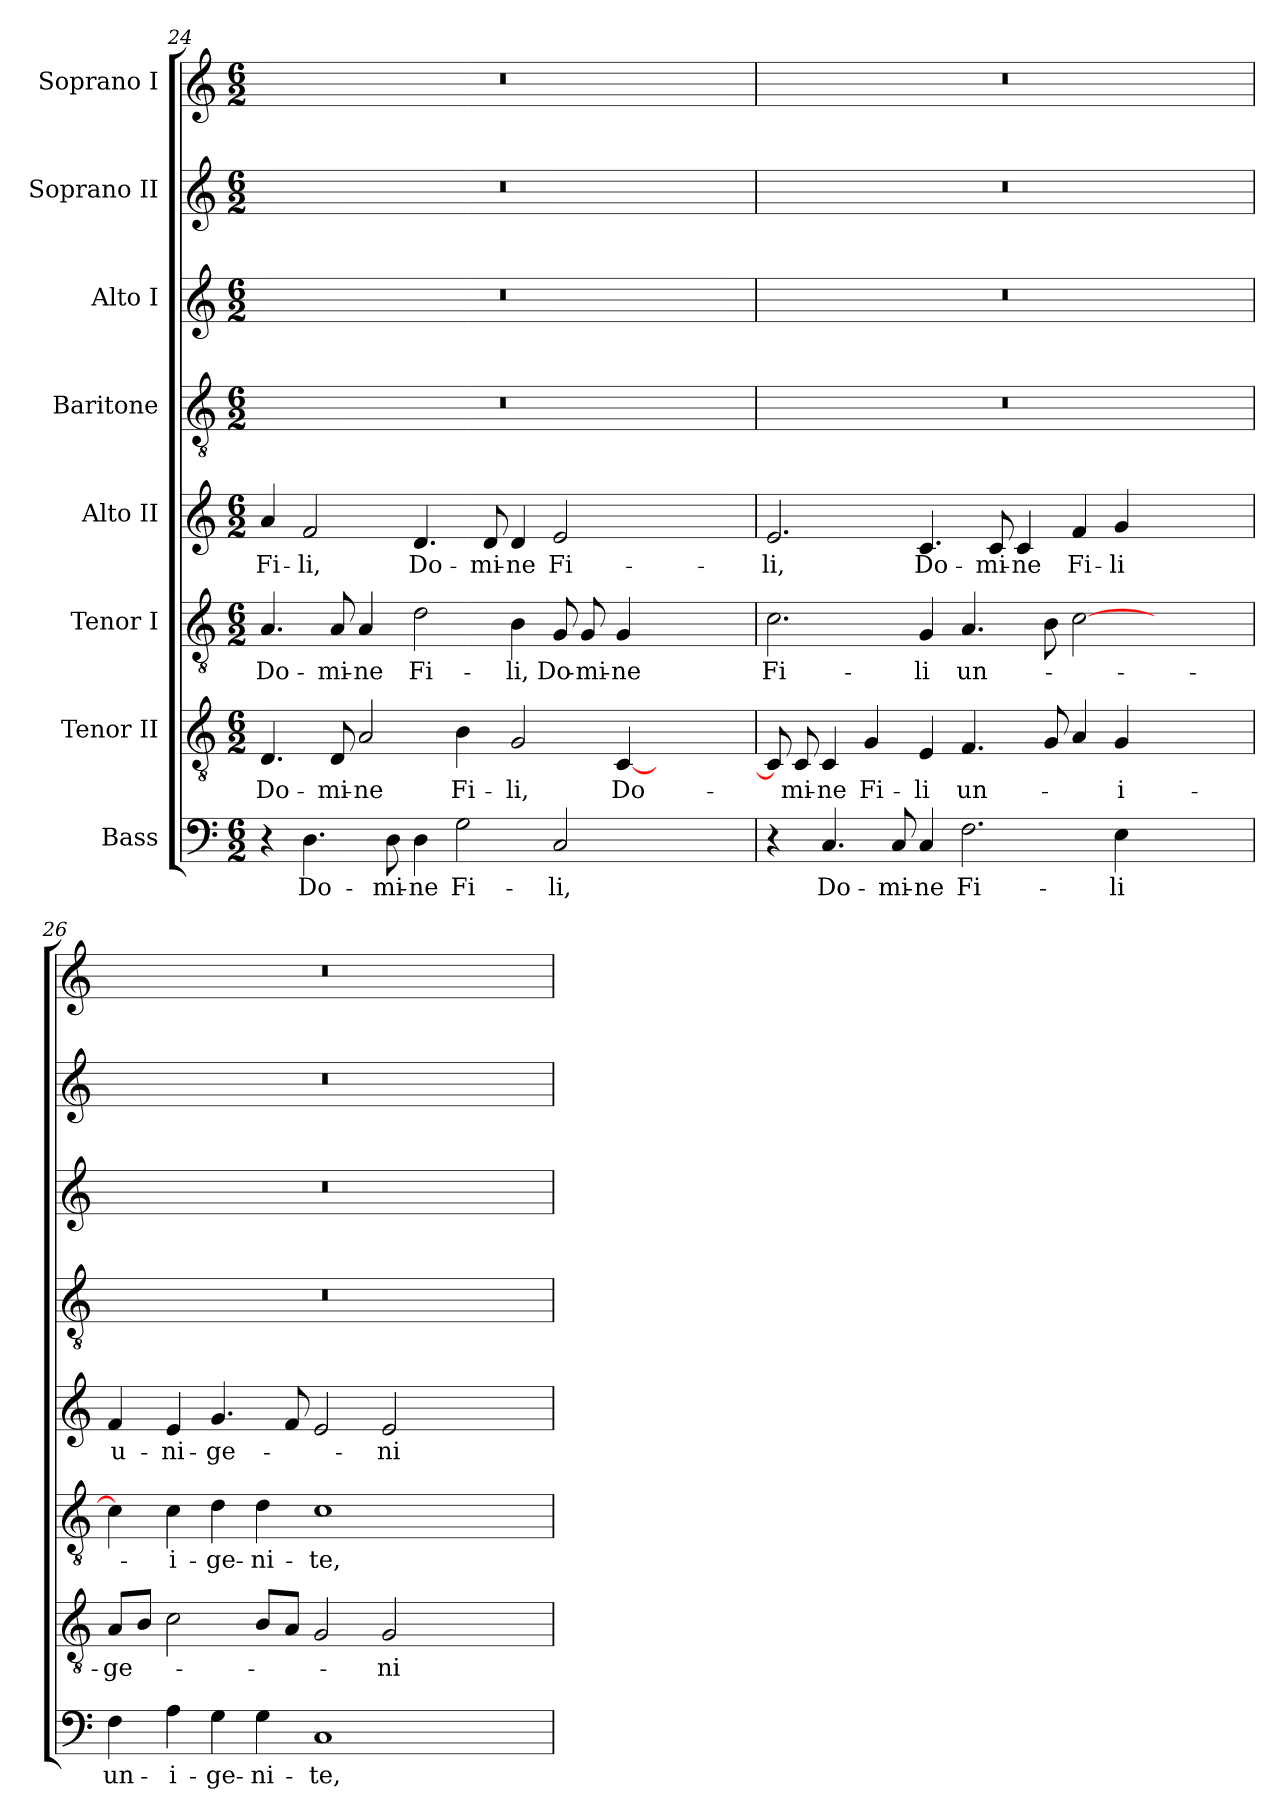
**kern	**text	**kern	**text	**kern	**text	**kern	**text	**kern	**kern	**kern	**kern
*part8	*part8	*part7	*part7	*part6	*part6	*part5	*part5	*part4	*part3	*part2	*part1
*staff8	*staff8	*staff7	*staff7	*staff6	*staff6	*staff5	*staff5	*staff4	*staff3	*staff2	*staff1
*I"Bass	*	*I"Tenor II	*	*I"Tenor I	*	*I"Alto II	*	*I"Baritone	*I"Alto I	*I"Soprano II	*I"Soprano I
*clefF4	*	*clefGv2	*	*clefGv2	*	*clefG2	*	*clefGv2	*clefG2	*clefG2	*clefG2
*ITrd7c12	*	*ITrd7c12	*	*ITrd7c12	*	*	*	*ITrd7c12	*	*	*
*k[]	*	*k[]	*	*k[]	*	*k[]	*	*k[]	*k[]	*k[]	*k[]
*C:	*	*C:	*	*C:	*	*C:	*	*C:	*C:	*C:	*C:
*M6/2	*	*M6/2	*	*M6/2	*	*M6/2	*	*M6/2	*M6/2	*M6/2	*M6/2
=24	=24	=24	=24	=24	=24	=24	=24	=24	=24	=24	=24
!	!	!	!LO:LY:b:color=#000000	!	!	!	!	!	!	!	!
!	!	!	!	!	!LO:LY:b:color=#000000	!	!	!	!	!	!
!	!	!	!	!	!	!	!LO:LY:b:color=#000000	!LO:N:vis=1	!LO:N:vis=1	!LO:N:vis=1	!LO:N:vis=1
4r	.	4.DDi/	Do-	4.AAi/	Do-	4ai/	Fi-	0.r	0.r	0.r	0.r
!	!LO:LY:b:color=#000000	!	!	!	!	!	!	!	!	!	!
!	!	!	!	!	!	!	!LO:LY:b:color=#000000	!	!	!	!
4.DDi\	Do-	.	.	.	.	2fi/	-li,	.	.	.	.
!	!	!	!LO:LY:b:color=#000000	!	!	!	!	!	!	!	!
!	!	!	!	!	!LO:LY:b:color=#000000	!	!	!	!	!	!
.	.	8DDi/	-mi-	8AAi/	-mi-	.	.	.	.	.	.
!	!	!	!LO:LY:b:color=#000000	!	!	!	!	!	!	!	!
!	!	!	!	!	!LO:LY:b:color=#000000	!	!	!	!	!	!
.	.	2AAi/	-ne	4AAi/	-ne	.	.	.	.	.	.
!	!LO:LY:b:color=#000000	!	!	!	!	!	!	!	!	!	!
8DDi\	-mi-	.	.	.	.	.	.	.	.	.	.
!	!LO:LY:b:color=#000000	!	!	!	!	!	!	!	!	!	!
!	!	!	!	!	!LO:LY:b:color=#000000	!	!	!	!	!	!
!	!	!	!	!	!	!	!LO:LY:b:color=#000000	!	!	!	!
4DDi\	-ne	.	.	2Di\	Fi-	4.di/	Do-	.	.	.	.
!	!LO:LY:b:color=#000000	!	!	!	!	!	!	!	!	!	!
!	!	!	!LO:LY:b:color=#000000	!	!	!	!	!	!	!	!
2GGi\	Fi-	4BBi\	Fi-	.	.	.	.	.	.	.	.
!	!	!	!	!	!	!	!LO:LY:b:color=#000000	!	!	!	!
.	.	.	.	.	.	8di/	-mi-	.	.	.	.
!	!	!	!LO:LY:b:color=#000000	!	!	!	!	!	!	!	!
!	!	!	!	!	!LO:LY:b:color=#000000	!	!	!	!	!	!
!	!	!	!	!	!	!	!LO:LY:b:color=#000000	!	!	!	!
.	.	2GGi/	-li,	4BBi\	-li,	4di/	-ne	.	.	.	.
!	!LO:LY:b:color=#000000	!	!	!	!	!	!	!	!	!	!
!	!	!	!	!	!LO:LY:b:color=#000000	!	!	!	!	!	!
!	!	!	!	!	!	!	!LO:LY:b:color=#000000	!	!	!	!
2CCi/	-li,	.	.	8GGi/	Do-	2ei/	Fi-	.	.	.	.
!	!	!	!	!	!LO:LY:b:color=#000000	!	!	!	!	!	!
.	.	.	.	8GGi/	-mi-	.	.	.	.	.	.
!	!	!	!LO:LY:b:color=#000000	!	!	!	!	!	!	!	!
!	!	!	!	!	!LO:LY:b:color=#000000	!	!	!	!	!	!
.	.	[<4CCi/	Do-	4GGi/	-ne	.	.	.	.	.	.
1ryy	.	1ryy	.	1ryy	.	1ryy	.	.	.	.	.
!!LO:PB:g=z
=25	=25	=25	=25	=25	=25	=25	=25	=25	=25	=25	=25
!	!	!	!	!	!LO:LY:b:color=#000000	!	!	!	!	!	!
!	!	!	!	!	!	!	!LO:LY:b:color=#000000	!LO:N:vis=1	!LO:N:vis=1	!LO:N:vis=1	!LO:N:vis=1
4r	.	8CCi/]	.	2.Ci\	Fi-	2.ei/	-li,	0.r	0.r	0.r	0.r
!	!	!	!LO:LY:b:color=#000000	!	!	!	!	!	!	!	!
.	.	8CCi/	-mi-	.	.	.	.	.	.	.	.
!	!LO:LY:b:color=#000000	!	!	!	!	!	!	!	!	!	!
!	!	!	!LO:LY:b:color=#000000	!	!	!	!	!	!	!	!
4.CCi/	Do-	4CCi/	-ne	.	.	.	.	.	.	.	.
!	!	!	!LO:LY:b:color=#000000	!	!	!	!	!	!	!	!
.	.	4GGi/	Fi-	.	.	.	.	.	.	.	.
!	!LO:LY:b:color=#000000	!	!	!	!	!	!	!	!	!	!
8CCi/	-mi-	.	.	.	.	.	.	.	.	.	.
!	!LO:LY:b:color=#000000	!	!	!	!	!	!	!	!	!	!
!	!	!	!LO:LY:b:color=#000000	!	!	!	!	!	!	!	!
!	!	!	!	!	!LO:LY:b:color=#000000	!	!	!	!	!	!
!	!	!	!	!	!	!	!LO:LY:b:color=#000000	!	!	!	!
4CCi/	-ne	4EEi/	-li	4GGi/	-li	4.ci/	Do-	.	.	.	.
!	!LO:LY:b:color=#000000	!	!	!	!	!	!	!	!	!	!
!	!	!	!LO:LY:b:color=#000000	!	!	!	!	!	!	!	!
!	!	!	!	!	!LO:LY:b:color=#000000	!	!	!	!	!	!
2.FFi\	Fi-	4.FFi/	un-	4.AAi/	un-	.	.	.	.	.	.
!	!	!	!	!	!	!	!LO:LY:b:color=#000000	!	!	!	!
.	.	.	.	.	.	8ci/	-mi-	.	.	.	.
!	!	!	!	!	!	!	!LO:LY:b:color=#000000	!	!	!	!
.	.	.	.	.	.	4ci/	-ne	.	.	.	.
.	.	8GGi/	.	8BBi\	.	.	.	.	.	.	.
!	!	!	!	!	!	!	!LO:LY:b:color=#000000	!	!	!	!
.	.	4AAi/	.	[>2Ci\	.	4fi/	Fi-	.	.	.	.
!	!LO:LY:b:color=#000000	!	!	!	!	!	!	!	!	!	!
!	!	!	!LO:LY:b:color=#000000	!	!	!	!	!	!	!	!
!	!	!	!	!	!	!	!LO:LY:b:color=#000000	!	!	!	!
4EEi\	-li	4GGi/	-i-	.	.	4gi/	-li	.	.	.	.
1ryy	.	1ryy	.	1ryy	.	1ryy	.	.	.	.	.
=26	=26	=26	=26	=26	=26	=26	=26	=26	=26	=26	=26
!	!LO:LY:b:color=#000000	!	!	!	!	!	!	!	!	!	!
!	!	!	!LO:LY:b:color=#000000	!	!	!	!	!	!	!	!
!	!	!	!	!	!	!	!LO:LY:b:color=#000000	!LO:N:vis=1	!LO:N:vis=1	!LO:N:vis=1	!LO:N:vis=1
4FFi\	un-	8AAi/L	-ge-	4Ci\]	.	4fi/	u-	0.r	0.r	0.r	0.r
.	.	8BBi/J	.	.	.	.	.	.	.	.	.
!	!LO:LY:b:color=#000000	!	!	!	!	!	!	!	!	!	!
!	!	!	!	!	!LO:LY:b:color=#000000	!	!	!	!	!	!
!	!	!	!	!	!	!	!LO:LY:b:color=#000000	!	!	!	!
4AAi\	-i-	2Ci\	.	4Ci\	-i-	4ei/	-ni-	.	.	.	.
!	!LO:LY:b:color=#000000	!	!	!	!	!	!	!	!	!	!
!	!	!	!	!	!LO:LY:b:color=#000000	!	!	!	!	!	!
!	!	!	!	!	!	!	!LO:LY:b:color=#000000	!	!	!	!
4GGi\	-ge-	.	.	4Di\	-ge-	4.gi/	-ge-	.	.	.	.
!	!LO:LY:b:color=#000000	!	!	!	!	!	!	!	!	!	!
!	!	!	!	!	!LO:LY:b:color=#000000	!	!	!	!	!	!
4GGi\	-ni-	8BBi/L	.	4Di\	-ni-	.	.	.	.	.	.
.	.	8AAi/J	.	.	.	8fi/	.	.	.	.	.
!	!LO:LY:b:color=#000000	!	!	!	!	!	!	!	!	!	!
!	!	!	!	!	!LO:LY:b:color=#000000	!	!	!	!	!	!
1CCi	-te,	2GGi/	.	1Ci	-te,	2ei/	.	.	.	.	.
!	!	!	!LO:LY:b:color=#000000	!	!	!	!	!	!	!	!
!	!	!	!	!	!	!	!LO:LY:b:color=#000000	!	!	!	!
.	.	2GGi/	-ni-	.	.	2ei/	-ni	.	.	.	.
1ryy	.	1ryy	.	1ryy	.	1ryy	.	.	.	.	.
=	=	=	=	=	=	=	=	=	=	=	=
*-	*-	*-	*-	*-	*-	*-	*-	*-	*-	*-	*-
